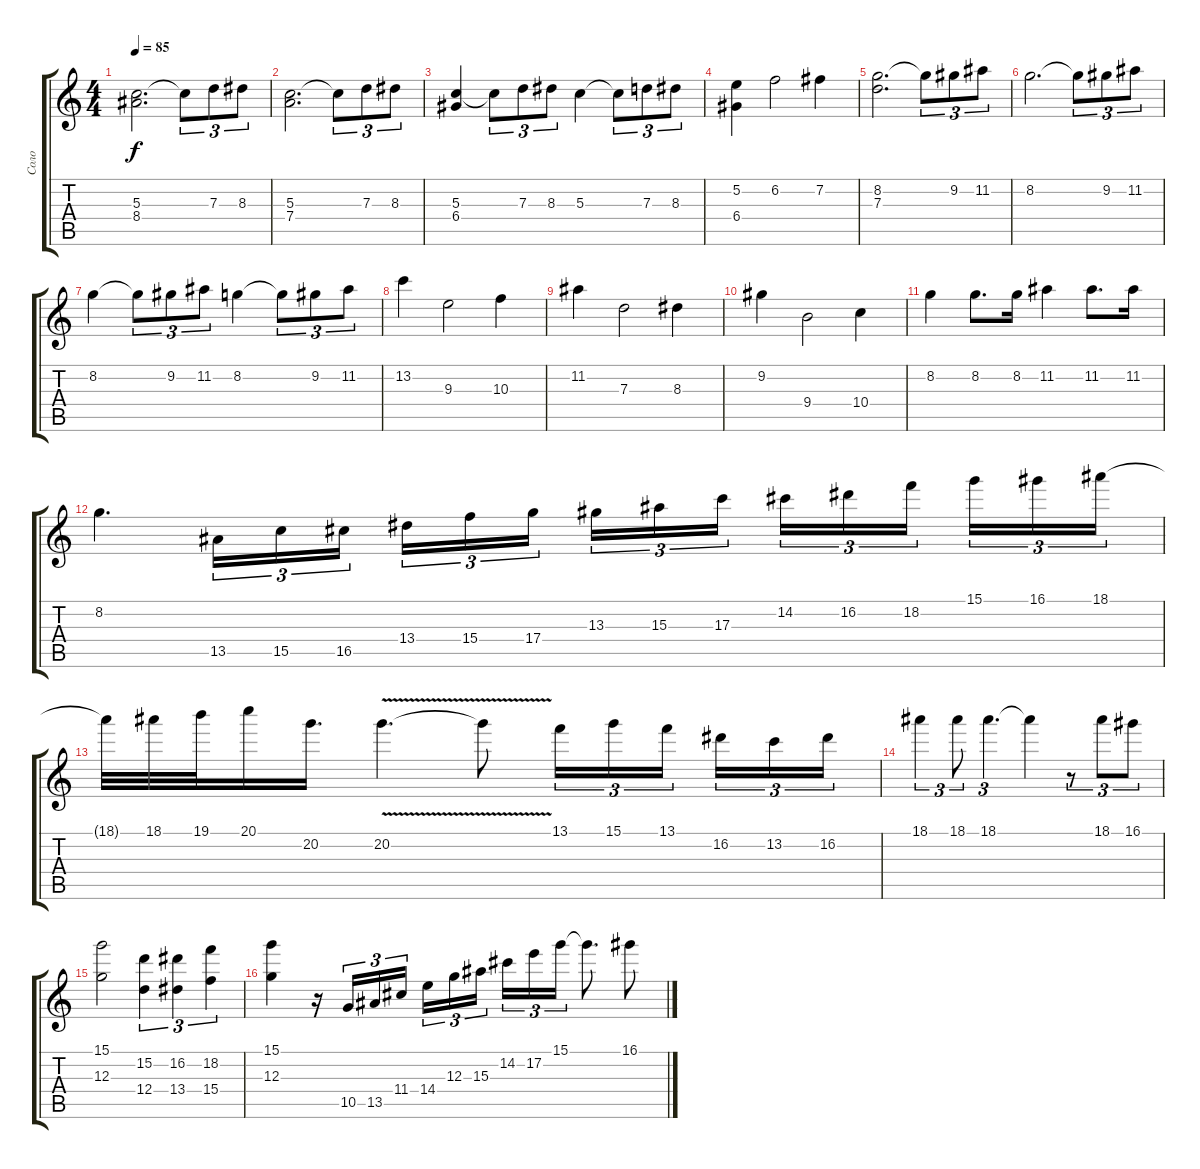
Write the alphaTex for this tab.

\track ("Соло" "Соло") {instrument acousticguitarsteel}
\staff {score tabs}
\tuning (E4 B3 G3 D3 A2 E2) {hide}
\ts (4 4)
\tempo 85
\clef g2
\ks c
(5.3 8.4).2{d dy f} 5.3{t}.8{tu (3 2)} 7.3.8{tu (3 2)} 8.3.8{tu (3 2)} |
(5.3 7.4).2{d} 5.3{t}.8{tu (3 2)} 7.3.8{tu (3 2)} 8.3.8{tu (3 2)} |
(5.3 6.4).4 5.3{t}.8{tu (3 2)} 7.3.8{tu (3 2)} 8.3.8{tu (3 2)} 5.3.4 5.3{t}.8{tu (3 2)} 7.3.8{tu (3 2)} 8.3.8{tu (3 2)} |
(5.2 6.4).4 6.2.2 7.2.4 |
(8.2 7.3).2{d} 8.2{t}.8{tu (3 2)} 9.2.8{tu (3 2)} 11.2.8{tu (3 2)} |
8.2.2{d} 8.2{t}.8{tu (3 2)} 9.2.8{tu (3 2)} 11.2.8{tu (3 2)} |
8.2.4 8.2{t}.8{tu (3 2)} 9.2.8{tu (3 2)} 11.2.8{tu (3 2)} 8.2.4 8.2{t}.8{tu (3 2)} 9.2.8{tu (3 2)} 11.2.8{tu (3 2)} |
13.2.4 9.3.2 10.3.4 |
11.2.4 7.3.2 8.3.4 |
9.2.4 9.4.2 10.4.4 |
8.2.4 8.2.8{d} 8.2.16 11.2.4 11.2.8{d} 11.2.16 |
8.2.4{d} 13.5.16{tu (3 2)} 15.5.16{tu (3 2)} 16.5.16{tu (3 2)} 13.4.16{tu (3 2)} 15.4.16{tu (3 2)} 17.4.16{tu (3 2) beam splitsecondary} 13.3.16{tu (3 2)} 15.3.16{tu (3 2)} 17.3.16{tu (3 2)} 14.2.16{tu (3 2)} 16.2.16{tu (3 2)} 18.2.16{tu (3 2) beam splitsecondary} 15.1.16{tu (3 2)} 16.1.16{tu (3 2)} 18.1.16{tu (3 2)} |
18.1{t}.32 18.1.32 19.1.32 20.1.16 20.2.16{d} 20.2{v}.4{d} 20.2{t}.8 13.1.16{tu (3 2)} 15.1.16{tu (3 2)} 13.1.16{tu (3 2) beam splitsecondary} 16.2.16{tu (3 2)} 13.2.16{tu (3 2)} 16.2.16{tu (3 2)} |
18.1.4{tu (3 2)} 18.1.8{tu (3 2)} 18.1.4{d tu (3 2)} 18.1{t}.4 r.8{tu (3 2)} 18.1.8{tu (3 2)} 16.1.8{tu (3 2)} |
(15.1 12.3).2 (15.2 12.4).4{tu (3 2)} (16.2 13.4).4{tu (3 2)} (18.2 15.4).4{tu (3 2)} |
(15.1 12.3).4 r.16 10.5.16{tu (3 2)} 13.5.16{tu (3 2)} 11.4.16{tu (3 2) beam splitsecondary} 14.4.16{tu (3 2)} 12.3.16{tu (3 2)} 15.3.16{tu (3 2) beam splitsecondary} 14.2.16{tu (3 2)} 17.2.16{tu (3 2)} 15.1.16{tu (3 2)} 15.1{t}.8{d} 16.1.8
